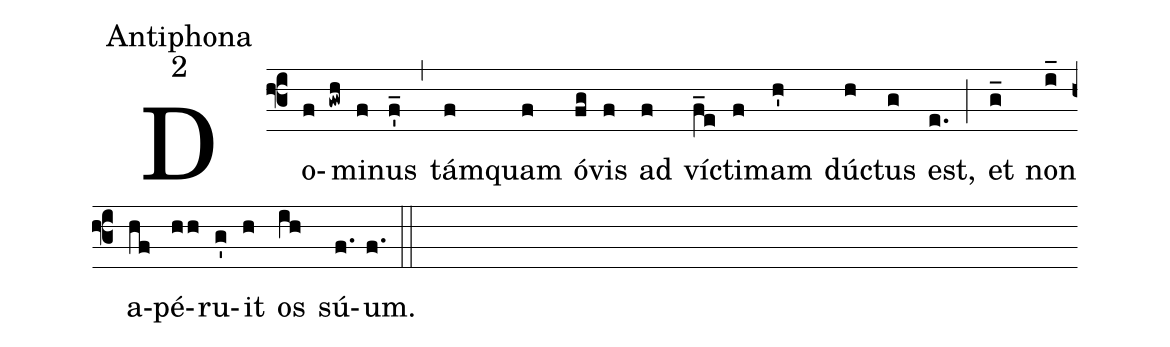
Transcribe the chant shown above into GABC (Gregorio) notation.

office-part:Antiphona;
mode:2;
%%
(f3) Do(f !gwh)mi(f)nus(f'_) (,) tám(f)quam(f) ó(fg)vis(f) ad(f) ví(f_e)cti(f)mam(h') dú(h)ctus(g) est,(e.) (;) et(g_) non(i_) a(hf)pé(hh)ru(g')it(h) os(ih) sú(f.)um.(f.) (::)
